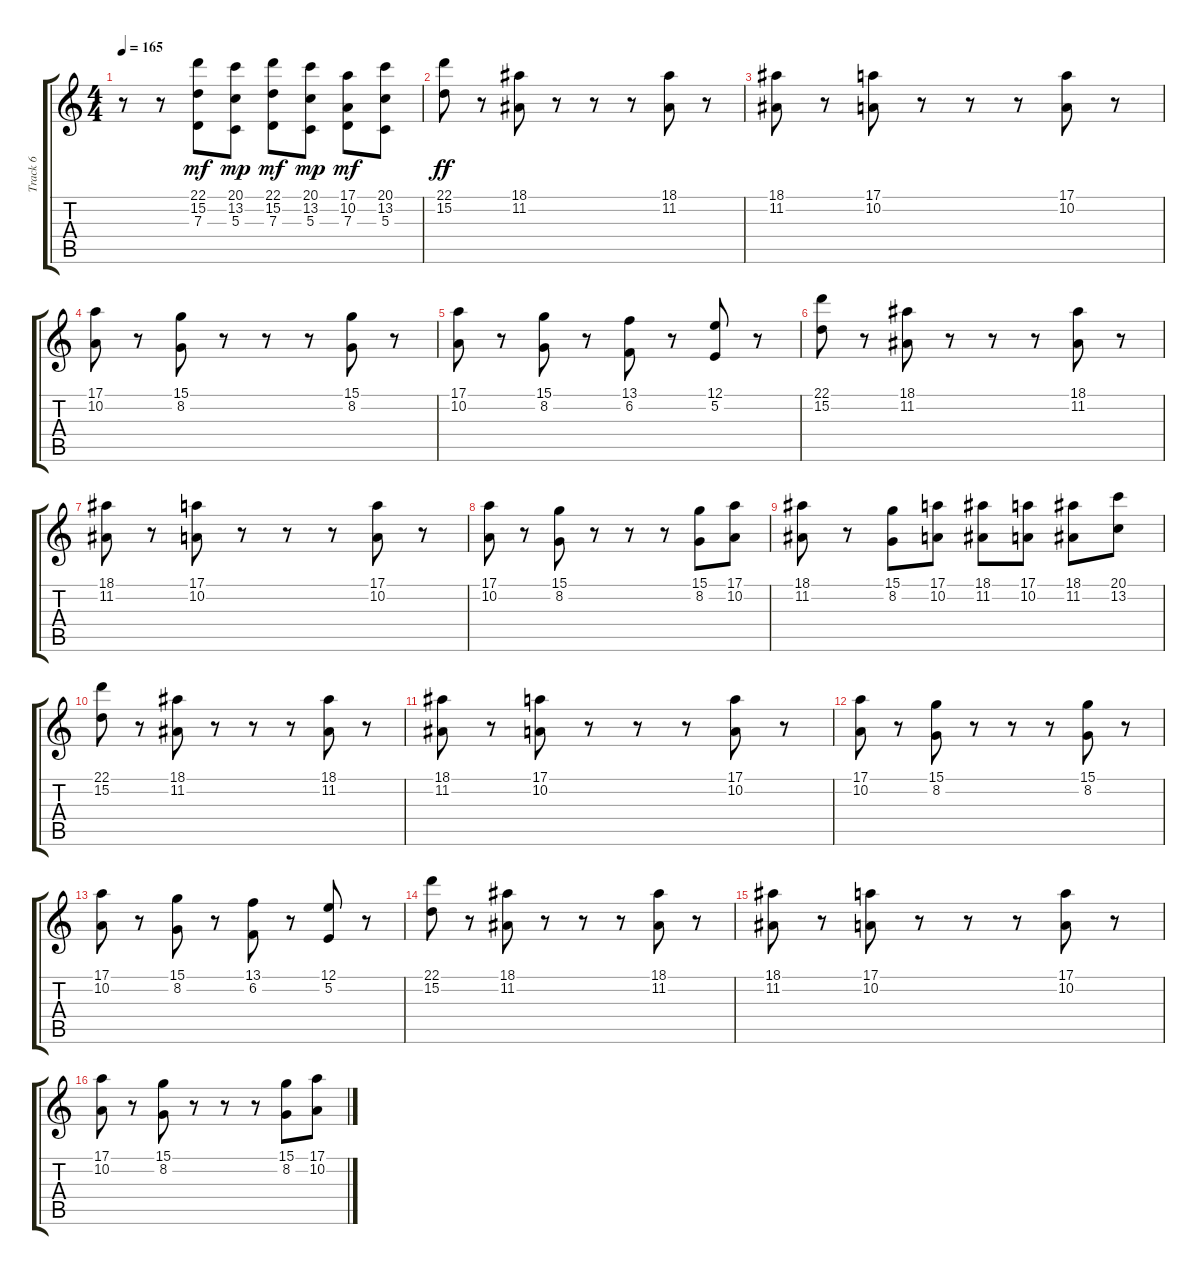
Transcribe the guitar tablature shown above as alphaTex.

\track ("Track 6" "Track 6") {instrument stringensemble2}
\staff {score tabs}
\tuning (E4 B3 G3 D3 A2 E2) {hide}
\ts (4 4)
\tempo 165
\clef g2
\ks c
r.8{dy mf} r.8 (22.1 15.2 7.3).8 (20.1 13.2 5.3).8{dy mp} (22.1 15.2 7.3).8{dy mf} (20.1 13.2 5.3).8{dy mp} (17.1 10.2 7.3).8{dy mf} (20.1 13.2 5.3).8 |
(22.1 15.2).8{dy ff} r.8 (18.1 11.2).8 r.8 r.8 r.8 (18.1 11.2).8 r.8 |
(18.1 11.2).8 r.8 (17.1 10.2).8 r.8 r.8 r.8 (17.1 10.2).8 r.8 |
(17.1 10.2).8 r.8 (15.1 8.2).8 r.8 r.8 r.8 (15.1 8.2).8 r.8 |
(17.1 10.2).8 r.8 (15.1 8.2).8 r.8 (13.1 6.2).8 r.8 (12.1 5.2).8 r.8 |
(22.1 15.2).8 r.8 (18.1 11.2).8 r.8 r.8 r.8 (18.1 11.2).8 r.8 |
(18.1 11.2).8 r.8 (17.1 10.2).8 r.8 r.8 r.8 (17.1 10.2).8 r.8 |
(17.1 10.2).8 r.8 (15.1 8.2).8 r.8 r.8 r.8 (15.1 8.2).8 (17.1 10.2).8 |
(18.1 11.2).8 r.8 (15.1 8.2).8 (17.1 10.2).8 (18.1 11.2).8 (17.1 10.2).8 (18.1 11.2).8 (20.1 13.2).8 |
(22.1 15.2).8 r.8 (18.1 11.2).8 r.8 r.8 r.8 (18.1 11.2).8 r.8 |
(18.1 11.2).8 r.8 (17.1 10.2).8 r.8 r.8 r.8 (17.1 10.2).8 r.8 |
(17.1 10.2).8 r.8 (15.1 8.2).8 r.8 r.8 r.8 (15.1 8.2).8 r.8 |
(17.1 10.2).8 r.8 (15.1 8.2).8 r.8 (13.1 6.2).8 r.8 (12.1 5.2).8 r.8 |
(22.1 15.2).8 r.8 (18.1 11.2).8 r.8 r.8 r.8 (18.1 11.2).8 r.8 |
(18.1 11.2).8 r.8 (17.1 10.2).8 r.8 r.8 r.8 (17.1 10.2).8 r.8 |
(17.1 10.2).8 r.8 (15.1 8.2).8 r.8 r.8 r.8 (15.1 8.2).8 (17.1 10.2).8
